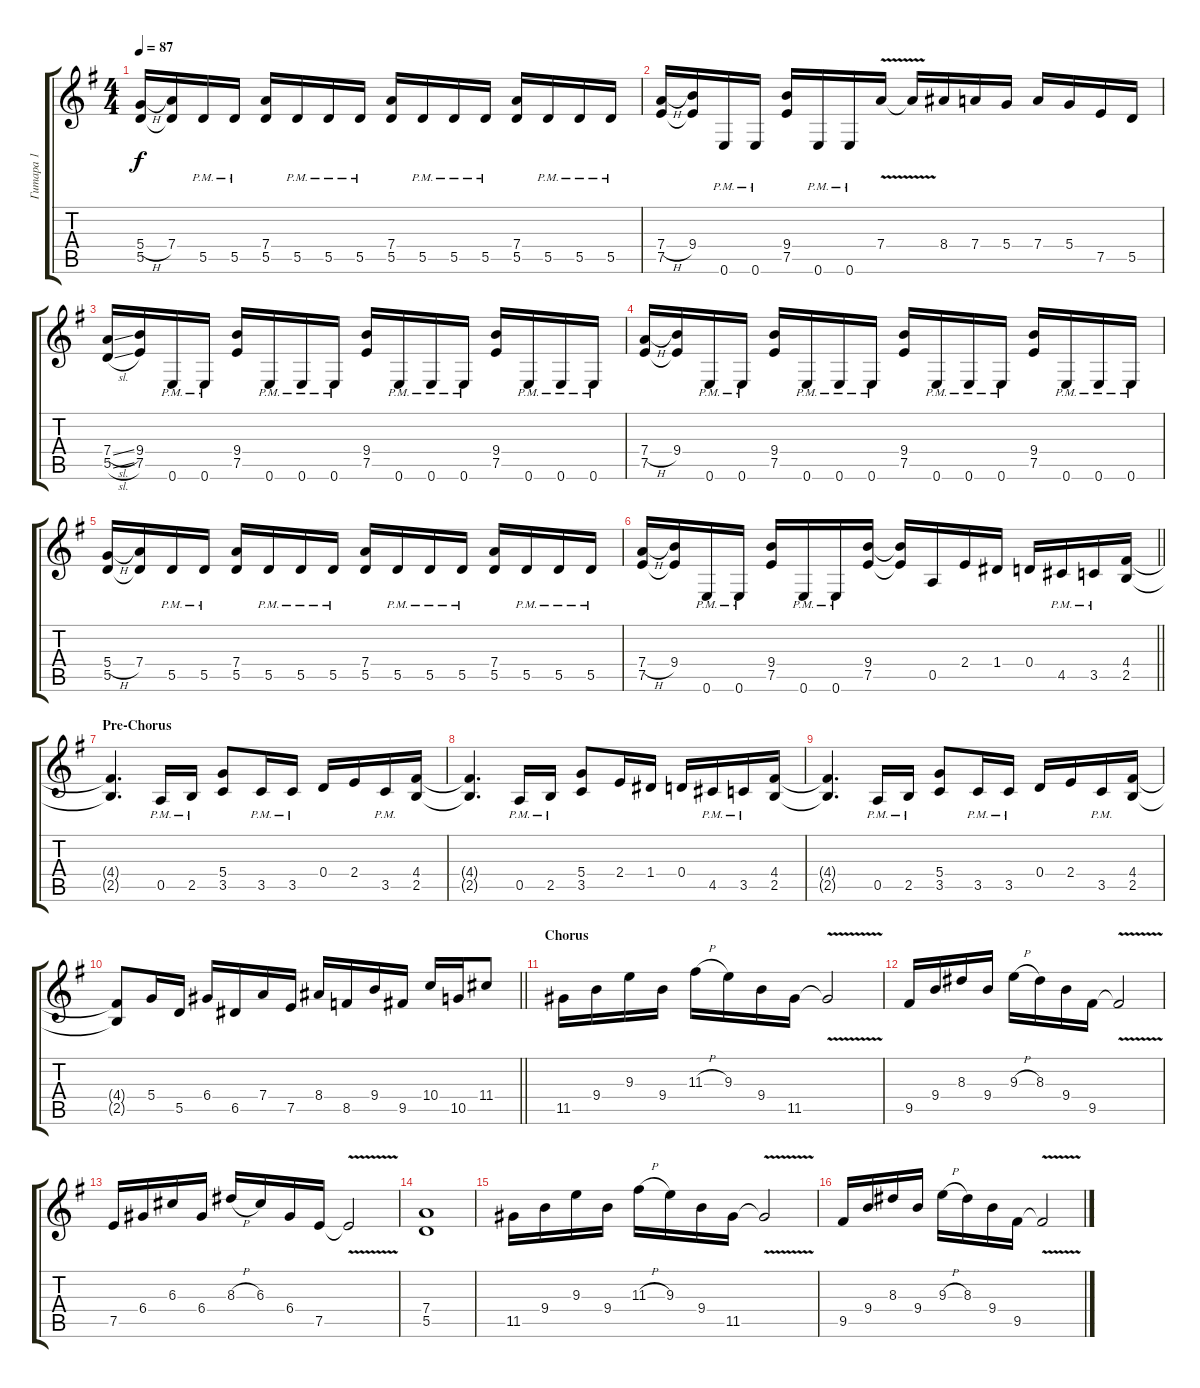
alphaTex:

\track ("Гитара 1" "Гитара 1") {instrument distortionguitar}
\staff {score tabs}
\tuning (E4 B3 G3 D3 A2 E2) {hide}
\ts (4 4)
\tempo 87
\clef g2
\ks eminor
(5.4{h} 5.5).16{dy f} (7.4 5.5{t}).16 5.5{pm}.16 5.5{pm}.16 (7.4 5.5).16 5.5{pm}.16 5.5{pm}.16 5.5{pm}.16 (7.4 5.5).16 5.5{pm}.16 5.5{pm}.16 5.5{pm}.16 (7.4 5.5).16 5.5{pm}.16 5.5{pm}.16 5.5{pm}.16 |
(7.4{h} 7.5).16 (9.4 7.5{t}).16 0.6{pm}.16 0.6{pm}.16 (9.4 7.5).16 0.6{pm}.16 0.6{pm}.16 7.4{v}.16 7.4{t}.16 8.4.16 7.4.16 5.4.16 7.4.16 5.4.16 7.5.16 5.5.16 |
(7.4{sl} 5.5{sl}).16 (9.4 7.5).16 0.6{pm}.16 0.6{pm}.16 (9.4 7.5).16 0.6{pm}.16 0.6{pm}.16 0.6{pm}.16 (9.4 7.5).16 0.6{pm}.16 0.6{pm}.16 0.6{pm}.16 (9.4 7.5).16 0.6{pm}.16 0.6{pm}.16 0.6{pm}.16 |
(7.4{h} 7.5).16 (9.4 7.5{t}).16 0.6{pm}.16 0.6{pm}.16 (9.4 7.5).16 0.6{pm}.16 0.6{pm}.16 0.6{pm}.16 (9.4 7.5).16 0.6{pm}.16 0.6{pm}.16 0.6{pm}.16 (9.4 7.5).16 0.6{pm}.16 0.6{pm}.16 0.6{pm}.16 |
(5.4{h} 5.5).16 (7.4 5.5{t}).16 5.5{pm}.16 5.5{pm}.16 (7.4 5.5).16 5.5{pm}.16 5.5{pm}.16 5.5{pm}.16 (7.4 5.5).16 5.5{pm}.16 5.5{pm}.16 5.5{pm}.16 (7.4 5.5).16 5.5{pm}.16 5.5{pm}.16 5.5{pm}.16 |
\barLineRight lightlight
(7.4{h} 7.5).16 (9.4 7.5{t}).16 0.6{pm}.16 0.6{pm}.16 (9.4 7.5).16 0.6{pm}.16 0.6{pm}.16 (9.4 7.5).16 (9.4{t} 7.5{t}).16 0.5.16 2.4.16 1.4.16 0.4.16 4.5{pm}.16 3.5{pm}.16 (4.4 2.5).16 |
\section ("" "Pre-Chorus")
(4.4{t} 2.5{t}).4{d} 0.5{pm}.16 2.5{pm}.16 (5.4 3.5).8 3.5{pm}.16 3.5{pm}.16 0.4.16 2.4.16 3.5{pm}.16 (4.4 2.5).16 |
(4.4{t} 2.5{t}).4{d} 0.5{pm}.16 2.5{pm}.16 (5.4 3.5).8 2.4.16 1.4.16 0.4.16 4.5{pm}.16 3.5{pm}.16 (4.4 2.5).16 |
(4.4{t} 2.5{t}).4{d} 0.5{pm}.16 2.5{pm}.16 (5.4 3.5).8 3.5{pm}.16 3.5{pm}.16 0.4.16 2.4.16 3.5{pm}.16 (4.4 2.5).16 |
\barLineRight lightlight
(4.4{t} 2.5{t}).8 5.4.16 5.5.16 6.4.16 6.5.16 7.4.16 7.5.16 8.4.16 8.5.16 9.4.16 9.5.16 10.4.16 10.5.16 11.4.8 |
\section ("" "Chorus")
11.5.16 9.4.16 9.3.16 9.4.16 11.3{h}.16 9.3.16 9.4.16 11.5.16 11.5{v t}.2 |
9.5.16 9.4.16 8.3.16 9.4.16 9.3{h}.16 8.3.16 9.4.16 9.5.16 9.5{v t}.2 |
7.5.16 6.4.16 6.3.16 6.4.16 8.3{h}.16 6.3.16 6.4.16 7.5.16 7.5{v t}.2 |
(7.4 5.5).1 |
11.5.16 9.4.16 9.3.16 9.4.16 11.3{h}.16 9.3.16 9.4.16 11.5.16 11.5{v t}.2 |
9.5.16 9.4.16 8.3.16 9.4.16 9.3{h}.16 8.3.16 9.4.16 9.5.16 9.5{v t}.2
